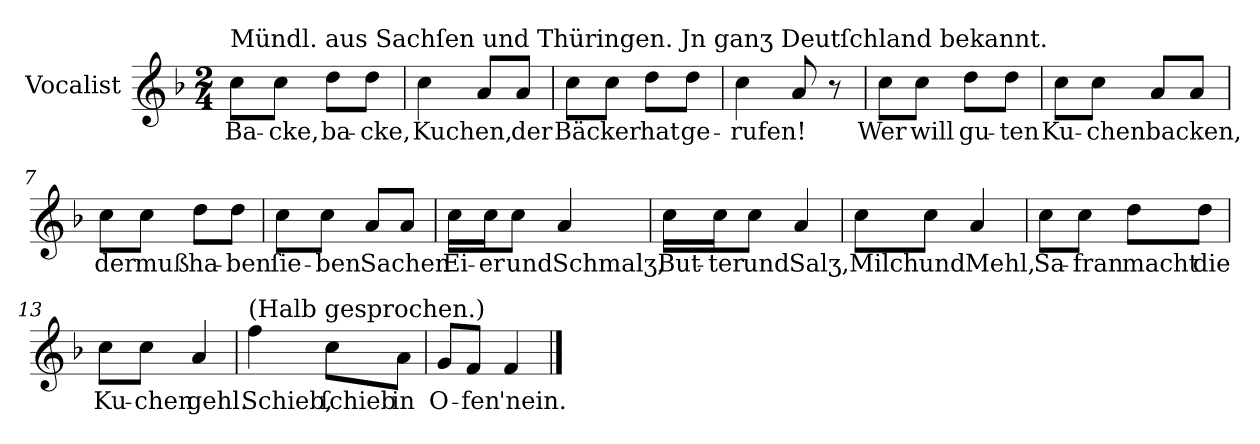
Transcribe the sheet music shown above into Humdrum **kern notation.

**kern	**text
*part1	*part1
*staff1	*staff1
*I"Vocalist	*
*k[b-]	*
*F:	*
*M2/4	*
=1	=1
!LO:TX:a:t=Mündl. aus Sachſen und Thüringen. Jn ganʒ Deutſchland bekannt.	!
8ccL	Ba-
8ccJ	-cke,
8ddL	ba-
8ddJ	-cke,
=2	=2
4cc	Kuchen,
8aL	.
8aJ	der
=3	=3
8ccL	Bäcker
8ccJ	.
8ddL	hat
8ddJ	ge-
=4	=4
4cc	-rufen!
8a	.
8r	.
=5	=5
8ccL	Wer
8ccJ	will
8ddL	gu-
8ddJ	-ten
=6	=6
8ccL	Ku-
8ccJ	-chen
8aL	backen,
8aJ	.
=7	=7
8ccL	der
8ccJ	muß
8ddL	ha-
8ddJ	-ben
=8	=8
8ccL	ſie-
8ccJ	-ben
8aL	Sachen
8aJ	.
=9	=9
16ccLL	Ei-
16ccJ	-er
8ccJ	und
4a	Schmalʒ,
=10	=10
16ccLL	But-
16ccJ	-ter
8ccJ	und
4a	Salʒ,
=11	=11
8ccL	Milch
8ccJ	und
4a	Mehl,
=12	=12
8ccL	Sa-
8ccJ	-fran
8ddL	macht
8ddJ	die
=13	=13
8ccL	Ku-
8ccJ	-chen
4a	gehl.
=14	=14
!LO:TX:a:t=(Halb gesprochen.)	!
4ff	Schieb,
8ccL	ſchieb
8aJ	in
=15	=15
8gL	O-
8fJ	-fen
4f	'nein.
==	==
*-	*-
